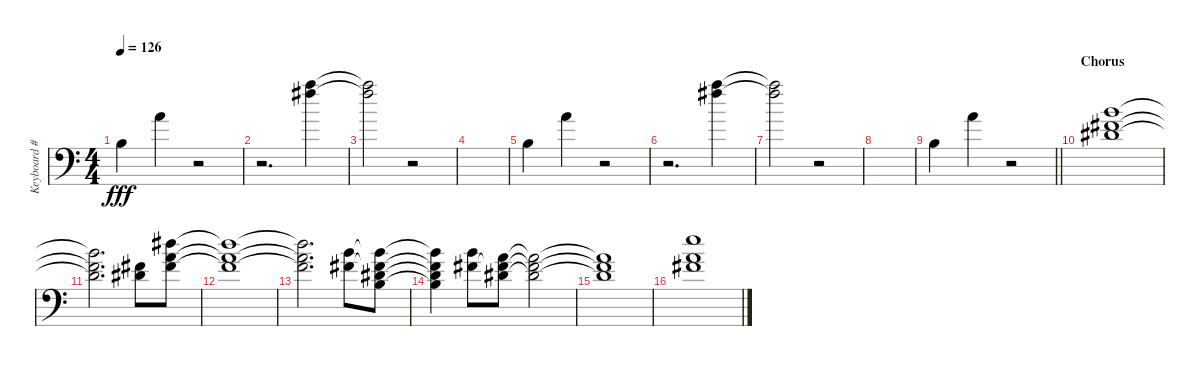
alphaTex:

\track ("Keyboard #2" "Keyboard #") {instrument vibraphone}
\staff {score}
\tuning (E4 B3 G3 D3 A2 E2 C-1) {hide}
\ts (4 4)
\tempo 126
\clef f4
\ks c
0.2.4{dy fff} 5.1.4 r.2 |
r.2{d} (17.1 19.2).4 |
(17.1{t} 19.2{t}).2 r.2 |
|
0.2.4 5.1.4 r.2 |
r.2{d} (17.1 19.2).4 |
(17.1{t} 19.2{t}).2 r.2 |
|
\barLineRight lightlight
0.2.4 5.1.4 r.2 |
\section ("" "Chorus")
(2.1 12.2 8.3).1{instrument lead1square} |
(2.1{t} 12.2{t} 8.3{t}).2{d} (7.2 8.3).8 (5.1 7.2 20.3).8 |
(5.1{t} 7.2{t} 20.3{t}).1 |
(5.1{t} 7.2{t} 20.3{t}).2{d} (7.1 7.2).8 (7.1{t} 7.2{t} 8.3 14.5).8 |
(7.1{t} 7.2{t} 8.3{t} 14.5{t}).4 (7.1 7.2).8 (5.1 7.2{t} 8.3).8 (5.1{t} 7.2{t} 8.3{t}).2 |
(5.1{t} 7.2{t} 8.3{t}).1 |
(5.1 7.2 21.3).1
